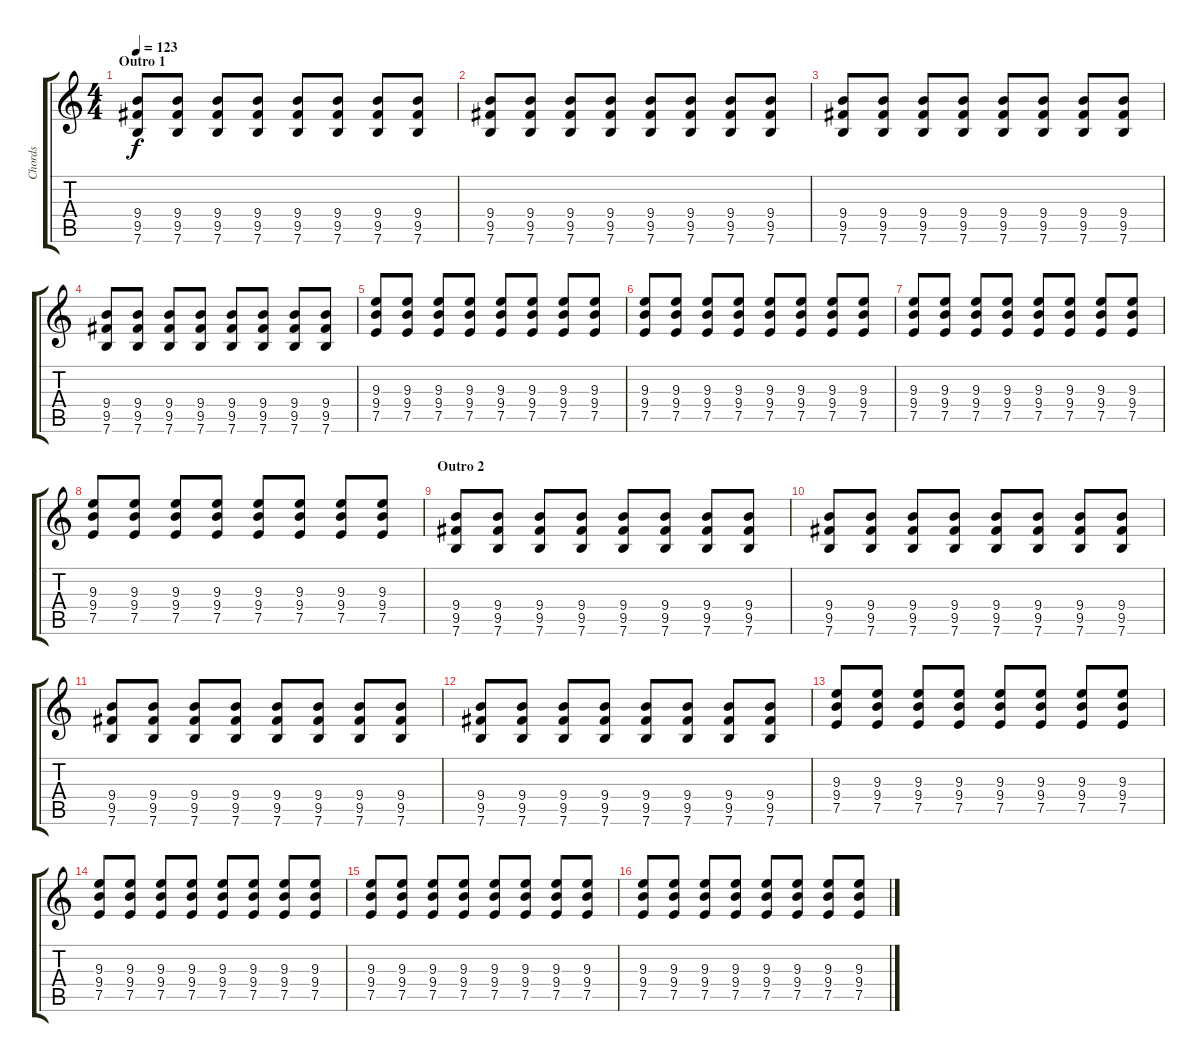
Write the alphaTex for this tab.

\track ("Chords" "Chords") {instrument overdrivenguitar}
\staff {score tabs}
\tuning (E4 B3 G3 D3 A2 E2) {hide}
\ts (4 4)
\section ("" "Outro 1")
\tempo 123
\clef g2
\ks c
(9.4 9.5 7.6).8{dy f} (9.4 9.5 7.6).8 (9.4 9.5 7.6).8 (9.4 9.5 7.6).8 (9.4 9.5 7.6).8 (9.4 9.5 7.6).8 (9.4 9.5 7.6).8 (9.4 9.5 7.6).8 |
(9.4 9.5 7.6).8 (9.4 9.5 7.6).8 (9.4 9.5 7.6).8 (9.4 9.5 7.6).8 (9.4 9.5 7.6).8 (9.4 9.5 7.6).8 (9.4 9.5 7.6).8 (9.4 9.5 7.6).8 |
(9.4 9.5 7.6).8 (9.4 9.5 7.6).8 (9.4 9.5 7.6).8 (9.4 9.5 7.6).8 (9.4 9.5 7.6).8 (9.4 9.5 7.6).8 (9.4 9.5 7.6).8 (9.4 9.5 7.6).8 |
(9.4 9.5 7.6).8 (9.4 9.5 7.6).8 (9.4 9.5 7.6).8 (9.4 9.5 7.6).8 (9.4 9.5 7.6).8 (9.4 9.5 7.6).8 (9.4 9.5 7.6).8 (9.4 9.5 7.6).8 |
(9.3 9.4 7.5).8 (9.3 9.4 7.5).8 (9.3 9.4 7.5).8 (9.3 9.4 7.5).8 (9.3 9.4 7.5).8 (9.3 9.4 7.5).8 (9.3 9.4 7.5).8 (9.3 9.4 7.5).8 |
(9.3 9.4 7.5).8 (9.3 9.4 7.5).8 (9.3 9.4 7.5).8 (9.3 9.4 7.5).8 (9.3 9.4 7.5).8 (9.3 9.4 7.5).8 (9.3 9.4 7.5).8 (9.3 9.4 7.5).8 |
(9.3 9.4 7.5).8 (9.3 9.4 7.5).8 (9.3 9.4 7.5).8 (9.3 9.4 7.5).8 (9.3 9.4 7.5).8 (9.3 9.4 7.5).8 (9.3 9.4 7.5).8 (9.3 9.4 7.5).8 |
(9.3 9.4 7.5).8 (9.3 9.4 7.5).8 (9.3 9.4 7.5).8 (9.3 9.4 7.5).8 (9.3 9.4 7.5).8 (9.3 9.4 7.5).8 (9.3 9.4 7.5).8 (9.3 9.4 7.5).8 |
\section ("" "Outro 2")
(9.4 9.5 7.6).8 (9.4 9.5 7.6).8 (9.4 9.5 7.6).8 (9.4 9.5 7.6).8 (9.4 9.5 7.6).8 (9.4 9.5 7.6).8 (9.4 9.5 7.6).8 (9.4 9.5 7.6).8 |
(9.4 9.5 7.6).8 (9.4 9.5 7.6).8 (9.4 9.5 7.6).8 (9.4 9.5 7.6).8 (9.4 9.5 7.6).8 (9.4 9.5 7.6).8 (9.4 9.5 7.6).8 (9.4 9.5 7.6).8 |
(9.4 9.5 7.6).8 (9.4 9.5 7.6).8 (9.4 9.5 7.6).8 (9.4 9.5 7.6).8 (9.4 9.5 7.6).8 (9.4 9.5 7.6).8 (9.4 9.5 7.6).8 (9.4 9.5 7.6).8 |
(9.4 9.5 7.6).8 (9.4 9.5 7.6).8 (9.4 9.5 7.6).8 (9.4 9.5 7.6).8 (9.4 9.5 7.6).8 (9.4 9.5 7.6).8 (9.4 9.5 7.6).8 (9.4 9.5 7.6).8 |
(9.3 9.4 7.5).8 (9.3 9.4 7.5).8 (9.3 9.4 7.5).8 (9.3 9.4 7.5).8 (9.3 9.4 7.5).8 (9.3 9.4 7.5).8 (9.3 9.4 7.5).8 (9.3 9.4 7.5).8 |
(9.3 9.4 7.5).8 (9.3 9.4 7.5).8 (9.3 9.4 7.5).8 (9.3 9.4 7.5).8 (9.3 9.4 7.5).8 (9.3 9.4 7.5).8 (9.3 9.4 7.5).8 (9.3 9.4 7.5).8 |
(9.3 9.4 7.5).8 (9.3 9.4 7.5).8 (9.3 9.4 7.5).8 (9.3 9.4 7.5).8 (9.3 9.4 7.5).8 (9.3 9.4 7.5).8 (9.3 9.4 7.5).8 (9.3 9.4 7.5).8 |
(9.3 9.4 7.5).8 (9.3 9.4 7.5).8 (9.3 9.4 7.5).8 (9.3 9.4 7.5).8 (9.3 9.4 7.5).8 (9.3 9.4 7.5).8 (9.3 9.4 7.5).8 (9.3 9.4 7.5).8
